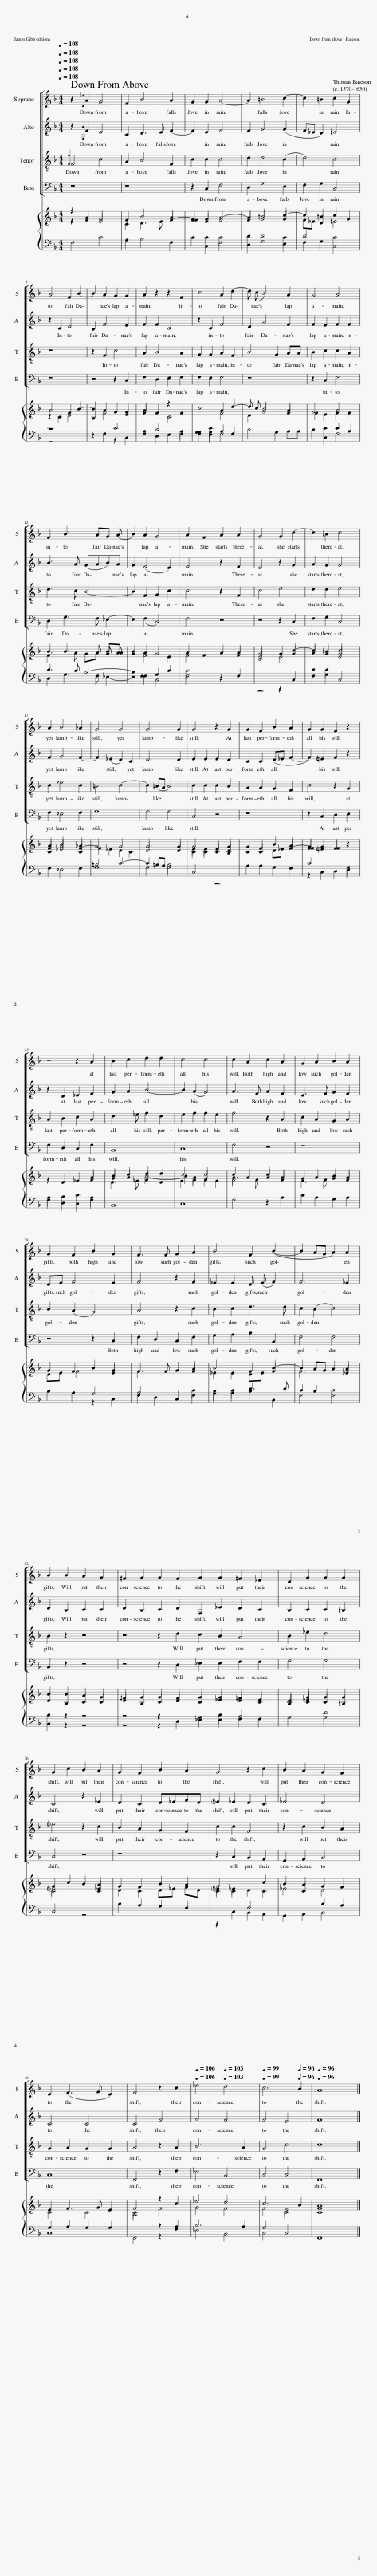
X:1
%%score [ 1 2 3 4 ] { ( 5 6 ) | ( 7 8 ) }
L:1/8
Q:1/4=108
M:4/4
I:linebreak $
K:F
V:1 treble
V:2 treble
V:3 treble-8
V:4 bass
V:5 treble
V:6 treble
V:7 bass
V:8 bass
V:1
 z2{[D_e]} A2 G4 | F2 B4 A2 | G2 G2 A4- | A2 =B4 c2- | c2 =B2 c2 G2 |$ %5
 A4 F2 B2- | B2 A2 G2 G2 | A2 z2 z2 F2 | c4 A2 d2- | d (c B4) A2 | %10
 G4 A4 |$ F2 B3 AG (A | B2) A2 G4 | A2 F2 A2 A2 | G4 G2 c2- | %15
 c2 =B2 c4 |$ A2 B4 _A2 | G4 G4 | G6 G2 | G4 z2 G2 | %20
 G2 F2 B2 A2 | G2 G2 F2 z2 |$ z4 z2 A2 | B2 c2 d2 d2 | c4 c4 | %25
 c2 A2 c2 A2 | G2 A2 B2 A2 |$ G2 F2 B2 G2 | F3 F G2 A2 | B4 F2 (B2- | %30
 B2 AG A2) A2 |$ B2 B2 A2 G2 | ^F2 G2 G2 F2 | G2 G2 =F2 _E2 | D2 G2 G2 G2 |$ %35
 G2 c2 B2 A2 | G2 F2 B2 A2 | G4 z2 c2 | B2 A2 G2 F2 |$ E2 (F3 G E2) | %40
 F4 z2 c2 |[Q:1/4=106][Q:1/4=106] _e4[Q:1/4=103][Q:1/4=103] d4 |[Q:1/4=99][Q:1/4=99] c6[Q:1/4=96][Q:1/4=96] B2 |[Q:1/4=96][Q:1/4=96] A8 |] %44
V:2
 z2{[G,B]} F2 E4 | C2 D3 E F2- | F2 E2 F4 | F2 G4 (G2 | F_E D2) =E4 |$ %5
 z2 C2 D4 | B,2 F4 E2 | F2 F2 C4 | z2 C2 F4 | D2 G4 F2 | %10
 F2 E2 F2 F2 |$ B3 A (GAB)A | G2 (F4 E2) | F4 z2 F2 | E4 z2 G2 | %15
 A2 G2 G4 |$ F2 G4 F2- | F2 (_E2 D2) C2 | D6 D2 | E2 E2 E2 D2 | %20
 C2 C2 (D_E F2- | F2) !courtesy!=E2 F2 z2 |$ z2 D2 _E2 F2 | G2 A2 B4- | B2 (A2 G4) | %25
 A3 F A2 F2 | E3 F G2 F2 |$ DE F4 E2 | F4 z2 F2 | _E2 E2 D (E F2) | %30
 F6 _E2 |$ D2 B,2 C2 C2 | D2 B,2 C2 D2 | G,2 _E2 D2 C2 | B,2 C2 C2 =B,2 |$ %35
 C4 z2 _E2 | D2 C2 D_EFD | !courtesy!=E2 _E2 D2 C2 | _E4 D4 |$ C4 C4 | %40
 C4 F4 | G4 F4 | F4 E4 | F8 |] %44
V:3
{[Ff]} F4 c4 | A2 B4 F2 | c2 c2 c4 | d2 d4 (c2 | d4) c4 |$ %5
 z8 | z2 F2 c4 | A2 B4 A2 | G2 G2 A2 F2 | B4 G2 AA | %10
 B2 c2 c2 A2 |$ d3 c B4- | B2 F2 G2 c2 | c4 z2 F2 | c4 e4 | %15
 d2 d2 e4 |$ c2 _e4 c2 | =B4 c4- | c2 (=BA B4) | c2 c2 c2 B2 | %20
 A2 A2 G2 F2 | c4 z2 G2 |$ A2 B2 c2 A2 | d3 _e f2 d2 | e2 f2 f2 e2 | %25
 f4 z2 A2 | c2 A2 G2 A2 |$ B2 (A2 G4) | A4 z2 c2 | B2 c2 d3 d | %30
 c2 (B2 c4) |$ B2 z2 z4 | z4 z2 d2 | c2 B2 A4 | B2 _e2 d4 |$ %35
 !courtesy!=e4 z2 c2 | B2 A2 G2 F2 | c2 c2 F4 | z2 c2 B2 A2 |$ G2 A2 G2 G2 | %40
 A4 z2 A2 | B6 A2 | G4 c4 | c8 |] %44
V:4
 z8 | z8 | z2 C,2 F,4 | D,2 G,4 E,2 | F,2 G,2 C,4 |$ %5
 z8 | z4 z2 C,2 | F,2 D,2 E,2 F,2 | F,2 E,2 F,4 | z8 | %10
 z2 C,2 F,4 |$ D,2 G,3 F, _E,2- | E,2 (F,2 C,4) | F,4 z4 | z4 z2 C,2 | %15
 F,2 G,2 C,4 |$ F,2 _E,4 F,2 | G,8 | G,4 G,4 | C,4 z4 | %20
 z8 | z2 C,2 D,2 E,2 |$ F,2 D,2 C,2 F,2 | B,,8 | C,8 | %25
 F,4 z4 | z8 |$ z4 z2 C,2 | F,2 D,2 C,2 F,2 | G,2 A,2 B,2 B,,2 | %30
 F,4 F,4 |$ B,,2 z2 z4 | z4 z2 D,2 | _E,2 E,2 F,2 F,2 | G,4 G,4 |$ %35
 C,4 z4 | z8 | z2 C,2 B,,2 A,,2 | G,,2 A,,2 B,,4 |$ C,8 | %40
 F,,4 z2 F,2 | _E,4 B,,4 | C,4 C,4 | F,,8 |] %44
V:5
 z2 A2 G4 | F2 B4 A2 | [FG]2 G2 A4- | A2 =B4 c2- | c2 =B2 c2 G2 |$ %5
 A4 F2 B2- | B2 A2 G2 G2 | A2 x2 z2 F2 | c4 A2 d2- | d c B4 A2 | %10
 G4 A4 |$ F2 B3 x G A | B2 A2 G4 | A2 F2 A2 A2 | G4 G2 c2- | %15
 c2 =B2 c4 |$ A2 B4 _A2 | G4 G4 | G6 G2 | G4 x2 G2 | %20
 G2 F2 B2 A2 | [FG]2 G2 F2 z2 |$ x4 x2 A2 | B2 c2 d2 d2 | c4 c4 | %25
 c2 A2 c2 A2 | G2 A2 B2 A2 |$ G2 F2 B2 G2 | F3 F G2 A2 | B4 F2 B2- | %30
 B2 AG A2 A2 |$ B2 B2 A2 G2 | ^F2 G2 G2 F2 | G2 G2 =F2 _E2 | D2 G2 G2 G2 |$ %35
 G2 c2 B2 A2 | G2 F2 B2 A2 | G4 x2 c2 | B2 A2 G2 F2 |$ E2 F3 G E2 | %40
 F4 z2 c2 | _e4 d4 | c6 B2 | A8 |] %44
V:6
 z2 F2 E4 | C2 D3 E F2- | F2 E2 F4 | F2 G4 G2 | F_E D2 =E4 |$ %5
 z2 C2 D4 | B,2 F4 E2 | F2 F2 C4 | x2[I:staff +1] C2[I:staff -1] F4 | D2 G4 F2 | %10
 F2 E2 F2 F2 |$ B3 A GA BA | G2 F4 E2 | F4 x2 F2 | E4 x2 G2 | %15
 A2 G2 G4 |$ F2 G4 F2- | F2 _E2 D2 C2 | D6 D2 | E2 E2 E2 D2 | %20
 C2 C2 D_E F2- | F2 !courtesy!=E2 F2 x2 |$ z2 D2 _E2 F2 | G2 A2 B4- | B2 A2 G4 | %25
 A3 F A2 F2 | E3 F G2 F2 |$ DE F4 E2 | x4 x2 F2 | _E2 E2 DE F2 | %30
 F6 _E2 |$ D2 B,2 C2 C2 | D2 B,2 C2 D2 |[I:staff +1] G,2[I:staff -1] _E2 D2 C2 | B,2 C2 C2 =B,2 |$ %35
 C4 x2 _E2 | D2 C2 D_E FD | !courtesy!=E2 _E2 D2 C2 | _E4 D4 |$ C4 C4 | %40
 C4 F4 | G4 F4 | F4 E4 | F8 |] %44
V:7
 F,4 C4 | A,2 B,4 F,2 | C2 C2 C4 | D2 D4 C2 | D4 C4 |$ %5
 z8 | z2 F,2 C4 | A,2 B,4 A,2 | G,2 G,2 A,2 F,2 | B,4 G,2 A,A, | %10
 B,2 C2 C2 A,2 |$ D3 C B,4- | B,2 F,2 G,2 C2 | C4 z2 F,2 |[I:staff -1] C4 E4 | %15
[I:staff +1] D2 D2[I:staff -1] E4 |$ C2 _E4 C2 |[I:staff +1] =B,4 C4- | C2 =B,A, B,4 |[I:staff -1] C2 C2 C2 B,2 | %20
[I:staff +1] A,2 A,2 G,2 F,2 | C4 x2 G,2 |$ A,2 B,2 C2 A,2 |[I:staff -1] D3 _E F2 D2 | E2 F2 F2 E2 | %25
 F4[I:staff +1] z2 A,2 | C2 A,2 G,2 A,2 |$ B,2 A,2 G,4 | A,4 x2 C2 | B,2 C2 D3 D | %30
 C2 B,2 C4 |$ B,2 z2 z4 | z4 z2[I:staff -1] D2 | C2[I:staff +1] B,2 A,4 |[I:staff -1] B,2 _E2[I:staff +1] D4 |$ %35
[I:staff -1] !courtesy!=E4[I:staff +1] x2[I:staff -1] C2 |[I:staff +1] B,2 A,2 G,2 F,2 |[I:staff -1] C2 C2[I:staff +1] F,4 | x2[I:staff -1] C2[I:staff +1] B,2 A,2 |$ G,2 A,2 G,2 G,2 | %40
[I:staff -1] A,4[I:staff +1] z2 A,2 | B,6 A,2 | G,4[I:staff -1] C4 | C8 |] %44
V:8
 x8 | x8 | x2 C,2 F,4 | D,2 G,4 E,2 | F,2 G,2 C,4 |$ %5
 z8 | x4 z2 C,2 | F,2 D,2 E,2 F,2 | [F,G,]2 E,2 F,4 | x8 | %10
 x2 C,2 F,4 |$ D,2 G,3 F, _E,2- | E,2 F,2 C,4 | F,4 x4 | z4 z2 C,2 | %15
 F,2 G,2 C,4 |$ F,2 _E,4 F,2 | G,8 | G,4 G,4 | C,4 z4 | %20
 x8 | z2 C,2 D,2 E,2 |$ F,2 D,2 C,2 F,2 | B,,8 | C,8 | %25
 F,4 x4 | x8 |$ x4 z2 C,2 | F,2 D,2 C,2 F,2 | G,2 A,2 B,2 B,,2 | %30
 F,4 F,4 |$ B,,2 z2 z4 | z4 z2 D,2 | _E,2 E,2 F,2 F,2 | G,4 G,4 |$ %35
 C,4 z4 | x8 | z2 C,2 B,,2 A,,2 | G,,2 A,,2 B,,4 |$ C,8 | %40
 F,,4 z2 F,2 | _E,4 B,,4 | C,4 C,4 | F,,8 |] %44
